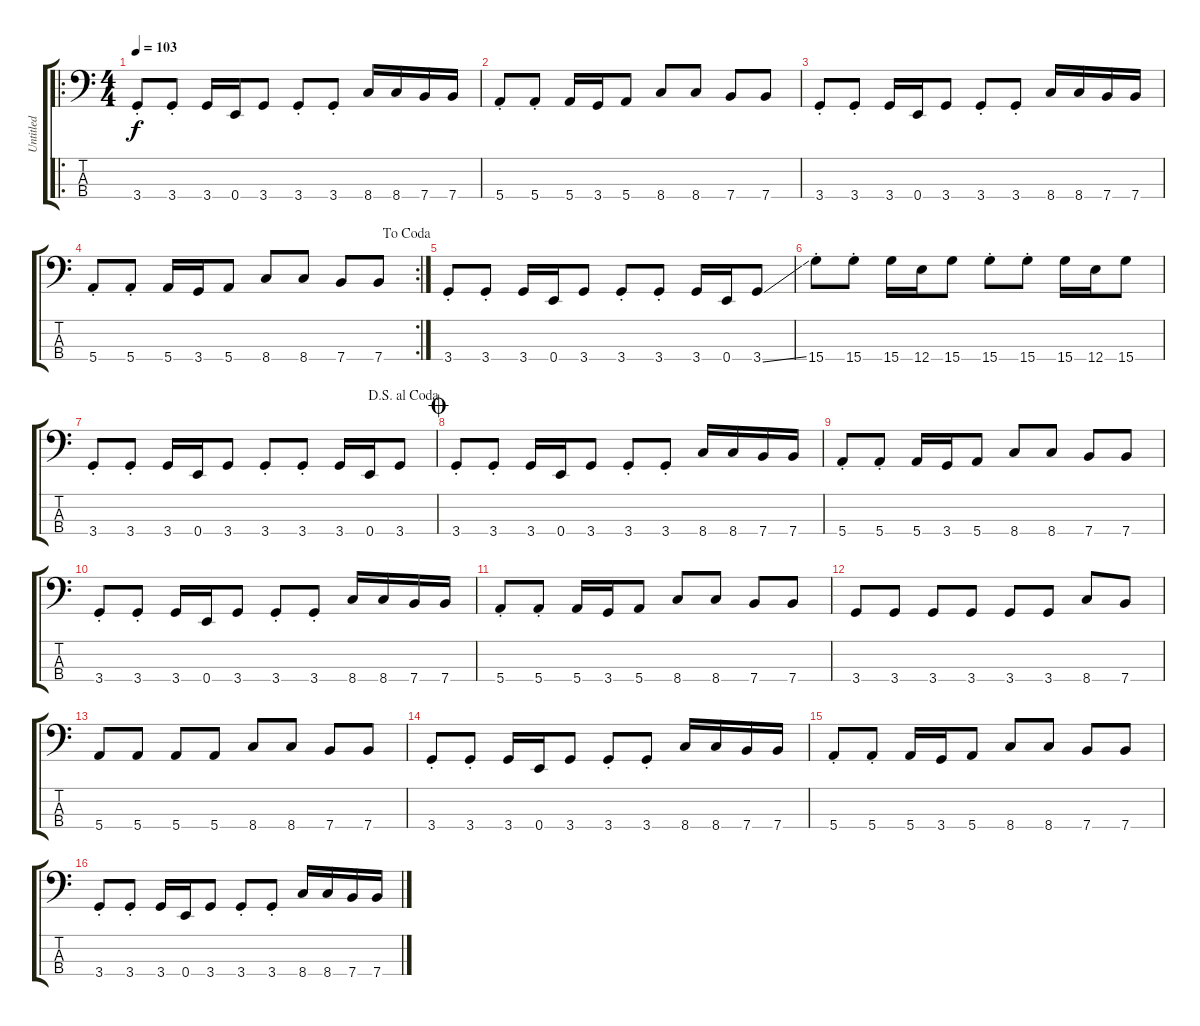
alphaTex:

\track ("Untitled" "Untitled") {instrument electricbassfinger}
\staff {score tabs}
\tuning (G2 D2 A1 E1) {hide}
\ro
\ts (4 4)
\tempo 103
\clef f4
\ks c
3.4{st}.8{dy f} 3.4{st}.8 3.4.16 0.4.16 3.4.8 3.4{st}.8 3.4{st}.8 8.4.16 8.4.16 7.4.16 7.4.16 |
5.4{st}.8 5.4{st}.8 5.4.16 3.4.16 5.4.8 8.4.8 8.4.8 7.4.8 7.4.8 |
3.4{st}.8 3.4{st}.8 3.4.16 0.4.16 3.4.8 3.4{st}.8 3.4{st}.8 8.4.16 8.4.16 7.4.16 7.4.16 |
\rc 2
\jump dacoda
5.4{st}.8 5.4{st}.8 5.4.16 3.4.16 5.4.8 8.4.8 8.4.8 7.4.8 7.4.8 |
3.4{st}.8 3.4{st}.8 3.4.16 0.4.16 3.4.8 3.4{st}.8 3.4{st}.8 3.4.16 0.4.16 3.4{ss}.8 |
15.4{st}.8 15.4{st}.8 15.4.16 12.4.16 15.4.8 15.4{st}.8 15.4{st}.8 15.4.16 12.4.16 15.4.8 |
\jump dalsegnoalcoda
3.4{st}.8 3.4{st}.8 3.4.16 0.4.16 3.4.8 3.4{st}.8 3.4{st}.8 3.4.16 0.4.16 3.4.8 |
\jump coda
3.4{st}.8 3.4{st}.8 3.4.16 0.4.16 3.4.8 3.4{st}.8 3.4{st}.8 8.4.16 8.4.16 7.4.16 7.4.16 |
5.4{st}.8 5.4{st}.8 5.4.16 3.4.16 5.4.8 8.4.8 8.4.8 7.4.8 7.4.8 |
3.4{st}.8 3.4{st}.8 3.4.16 0.4.16 3.4.8 3.4{st}.8 3.4{st}.8 8.4.16 8.4.16 7.4.16 7.4.16 |
5.4{st}.8 5.4{st}.8 5.4.16 3.4.16 5.4.8 8.4.8 8.4.8 7.4.8 7.4.8 |
3.4.8 3.4.8 3.4.8 3.4.8 3.4.8 3.4.8 8.4.8 7.4.8 |
5.4.8 5.4.8 5.4.8 5.4.8 8.4.8 8.4.8 7.4.8 7.4.8 |
3.4{st}.8 3.4{st}.8 3.4.16 0.4.16 3.4.8 3.4{st}.8 3.4{st}.8 8.4.16 8.4.16 7.4.16 7.4.16 |
5.4{st}.8 5.4{st}.8 5.4.16 3.4.16 5.4.8 8.4.8 8.4.8 7.4.8 7.4.8 |
3.4{st}.8 3.4{st}.8 3.4.16 0.4.16 3.4.8 3.4{st}.8 3.4{st}.8 8.4.16 8.4.16 7.4.16 7.4.16
